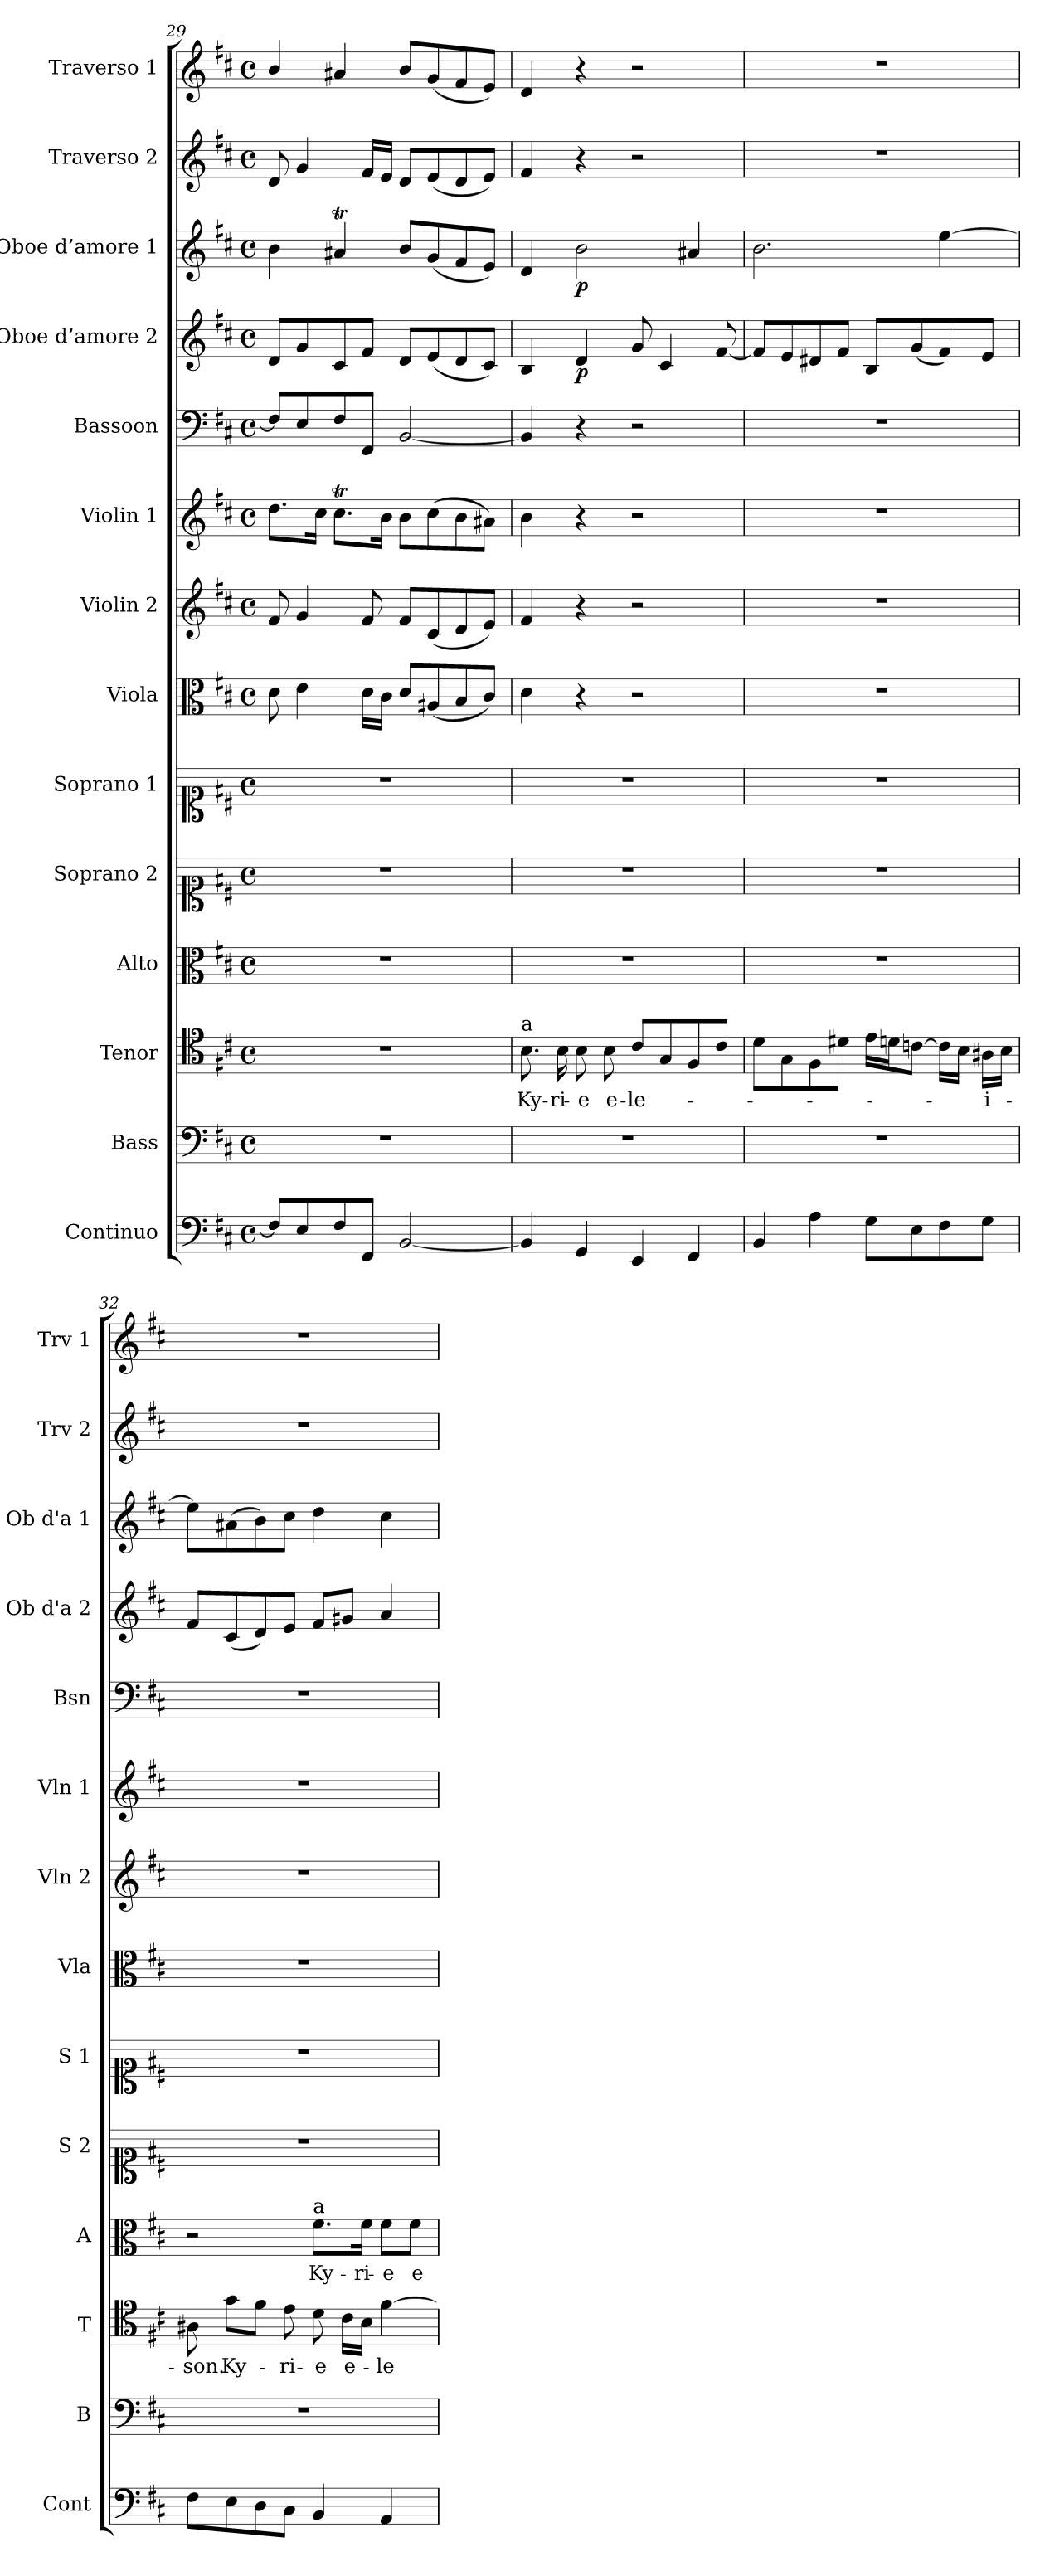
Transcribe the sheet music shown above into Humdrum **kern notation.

**kern	**kern	**kern	**text	**kern	**text	**kern	**kern	**kern	**kern	**kern	**kern	**kern	**dynam	**kern	**dynam	**kern	**kern
*part14	*part13	*part12	*part12	*part11	*part11	*part10	*part9	*part8	*part7	*part6	*part5	*part4	*part4	*part3	*part3	*part2	*part1
*staff14	*staff13	*staff12	*staff12	*staff11	*staff11	*staff10	*staff9	*staff8	*staff7	*staff6	*staff5	*staff4	*staff4	*staff3	*staff3	*staff2	*staff1
*I"Continuo	*I"Bass	*I"Tenor	*	*I"Alto	*	*I"Soprano 2	*I"Soprano 1	*I"Viola	*I"Violin 2	*I"Violin 1	*I"Bassoon	*I"Oboe d’amore 2	*	*I"Oboe d’amore 1	*	*I"Traverso 2	*I"Traverso 1
*I'Cont	*I'B	*I'T	*	*I'A	*	*I'S 2	*I'S 1	*I'Vla	*I'Vln 2	*I'Vln 1	*I'Bsn	*I'Ob d'a 2	*	*I'Ob d'a 1	*	*I'Trv 2	*I'Trv 1
*clefF4	*clefF4	*clefC4	*	*clefC3	*	*clefC1	*clefC1	*clefC3	*clefG2	*clefG2	*clefF4	*clefG2	*	*clefG2	*	*clefG2	*clefG2
*k[f#c#]	*k[f#c#]	*k[f#c#]	*	*k[f#c#]	*	*k[f#c#]	*k[f#c#]	*k[f#c#]	*k[f#c#]	*k[f#c#]	*k[f#c#]	*k[f#c#]	*	*k[f#c#]	*	*k[f#c#]	*k[f#c#]
*M4/4	*M4/4	*M4/4	*	*M4/4	*	*M4/4	*M4/4	*M4/4	*M4/4	*M4/4	*M4/4	*M4/4	*	*M4/4	*	*M4/4	*M4/4
*met(c)	*met(c)	*met(c)	*	*met(c)	*	*met(c)	*met(c)	*met(c)	*met(c)	*met(c)	*met(c)	*met(c)	*	*met(c)	*	*met(c)	*met(c)
=29	=29	=29	=29	=29	=29	=29	=29	=29	=29	=29	=29	=29	=29	=29	=29	=29	=29
8F#/L]	1r	1r	.	1r	.	1r	1r	8d\	8f#/	8.dd\L	8F#/L]	8d/L	.	4b\	.	8d/	4b/
8E/	.	.	.	.	.	.	.	4e\	4g/	.	8E/	8g/	.	.	.	4g/	.
.	.	.	.	.	.	.	.	.	.	16cc#\Jk	.	.	.	.	.	.	.
8F#/	.	.	.	.	.	.	.	.	.	8.cc#t\L	8F#/	8c#/	.	4a#Xt/	.	.	4a#X/
8FF#/J	.	.	.	.	.	.	.	16d\LL	8f#/	.	8FF#/J	8f#/J	.	.	.	16f#/LL	.
.	.	.	.	.	.	.	.	16c#\JJ	.	16b\Jk	.	.	.	.	.	16e/JJ	.
[2BB/	.	.	.	.	.	.	.	8d/L	8f#/L	8b\L	[2BB/	8d/L	.	8b/L	.	8d/L	8b/L
.	.	.	.	.	.	.	.	(8A#X/	(8c#/	(8cc#\	.	(8e/	.	(8g/	.	(8e/	(8g/
.	.	.	.	.	.	.	.	8B/	8d/	8b\	.	8d/	.	8f#/	.	8d/	8f#/
.	.	.	.	.	.	.	.	8c#/J)	8e/J)	8a#X\J)	.	8c#/J)	.	8e/J)	.	8e/J)	8e/J)
=30	=30	=30	=30	=30	=30	=30	=30	=30	=30	=30	=30	=30	=30	=30	=30	=30	=30
!	!	!LO:TX:a:t=a	!	!	!	!	!	!	!	!	!	!	!	!	!	!	!
!	!	!	!LO:LY:b	!	!	!	!	!	!	!	!	!	!	!	!	!	!
4BB/]	1r	8.B\	Ky-	1r	.	1r	1r	4d\	4f#/	4b\	4BB/]	4B/	.	4d/	.	4f#/	4d/
!	!	!	!LO:LY:b	!	!	!	!	!	!	!	!	!	!	!	!	!	!
.	.	16B\	-ri-	.	.	.	.	.	.	.	.	.	.	.	.	.	.
!	!	!	!LO:LY:b	!	!	!	!	!	!	!	!	!	!LO:DY:b	!	!LO:DY:b	!	!
4GG/	.	8B\	-e	.	.	.	.	4r	4r	4r	4r	4d/	p	2b\	p	4r	4r
!	!	!	!LO:LY:b	!	!	!	!	!	!	!	!	!	!	!	!	!	!
.	.	8B\	e-	.	.	.	.	.	.	.	.	.	.	.	.	.	.
!	!	!	!LO:LY:b	!	!	!	!	!	!	!	!	!	!	!	!	!	!
4EE/	.	8c#/L	-le-	.	.	.	.	2r	2r	2r	2r	8g/	.	.	.	2r	2r
.	.	8G/	.	.	.	.	.	.	.	.	.	4c#/	.	.	.	.	.
4FF#/	.	8F#/	.	.	.	.	.	.	.	.	.	.	.	4a#X/	.	.	.
.	.	8c#/J	.	.	.	.	.	.	.	.	.	[8f#/	.	.	.	.	.
=31	=31	=31	=31	=31	=31	=31	=31	=31	=31	=31	=31	=31	=31	=31	=31	=31	=31
4BB/	1r	8d\L	.	1r	.	1r	1r	1r	1r	1r	1r	8f#/L]	.	2.b\	.	1r	1r
.	.	8G\	.	.	.	.	.	.	.	.	.	8e/	.	.	.	.	.
4A\	.	8F#\	.	.	.	.	.	.	.	.	.	8d#X/	.	.	.	.	.
.	.	8d#X\J	.	.	.	.	.	.	.	.	.	8f#/J	.	.	.	.	.
8G\L	.	16e\LL	.	.	.	.	.	.	.	.	.	8B/L	.	.	.	.	.
.	.	16dn\J	.	.	.	.	.	.	.	.	.	.	.	.	.	.	.
8E\	.	[8cn\J	.	.	.	.	.	.	.	.	.	(8g/	.	.	.	.	.
8F#\	.	16c\LL]	.	.	.	.	.	.	.	.	.	8f#/)	.	[4ee\	.	.	.
.	.	16B\JJ	.	.	.	.	.	.	.	.	.	.	.	.	.	.	.
!	!	!	!LO:LY:b	!	!	!	!	!	!	!	!	!	!	!	!	!	!
8G\J	.	16A#X\LL	-i-	.	.	.	.	.	.	.	.	8e/J	.	.	.	.	.
.	.	16B\JJ	.	.	.	.	.	.	.	.	.	.	.	.	.	.	.
=32	=32	=32	=32	=32	=32	=32	=32	=32	=32	=32	=32	=32	=32	=32	=32	=32	=32
!	!	!	!LO:LY:b	!	!	!	!	!	!	!	!	!	!	!	!	!	!
8F#\L	1r	8A#X\	-son.	2r	.	1r	1r	1r	1r	1r	1r	8f#/L	.	8ee\L]	.	1r	1r
!	!	!	!LO:LY:b	!	!	!	!	!	!	!	!	!	!	!	!	!	!
8E\	.	8g\L	Ky-	.	.	.	.	.	.	.	.	(8c#/	.	(8a#X\	.	.	.
8D\	.	8f#\J	.	.	.	.	.	.	.	.	.	8d/)	.	8b\)	.	.	.
!	!	!	!LO:LY:b	!	!	!	!	!	!	!	!	!	!	!	!	!	!
8C#\J	.	8e\	-ri-	.	.	.	.	.	.	.	.	8e/J	.	8cc#\J	.	.	.
!	!	!	!	!LO:TX:a:t=a	!	!	!	!	!	!	!	!	!	!	!	!	!
!	!	!	!LO:LY:b	!	!LO:LY:b	!	!	!	!	!	!	!	!	!	!	!	!
4BB/	.	8d\	-e	8.f#\L	Ky-	.	.	.	.	.	.	8f#/L	.	4dd\	.	.	.
!	!	!	!LO:LY:b	!	!	!	!	!	!	!	!	!	!	!	!	!	!
.	.	16c#\LL	e-	.	.	.	.	.	.	.	.	8g#X/J	.	.	.	.	.
!	!	!	!	!	!LO:LY:b	!	!	!	!	!	!	!	!	!	!	!	!
.	.	16B\JJ	.	16f#\Jk	-ri-	.	.	.	.	.	.	.	.	.	.	.	.
!	!	!	!LO:LY:b	!	!LO:LY:b	!	!	!	!	!	!	!	!	!	!	!	!
4AA/	.	[4f#\	-le-	8f#\L	-e	.	.	.	.	.	.	4a/	.	4cc#\	.	.	.
!	!	!	!	!	!LO:LY:b	!	!	!	!	!	!	!	!	!	!	!	!
.	.	.	.	8f#\J	e-	.	.	.	.	.	.	.	.	.	.	.	.
=	=	=	=	=	=	=	=	=	=	=	=	=	=	=	=	=	=
*-	*-	*-	*-	*-	*-	*-	*-	*-	*-	*-	*-	*-	*-	*-	*-	*-	*-
